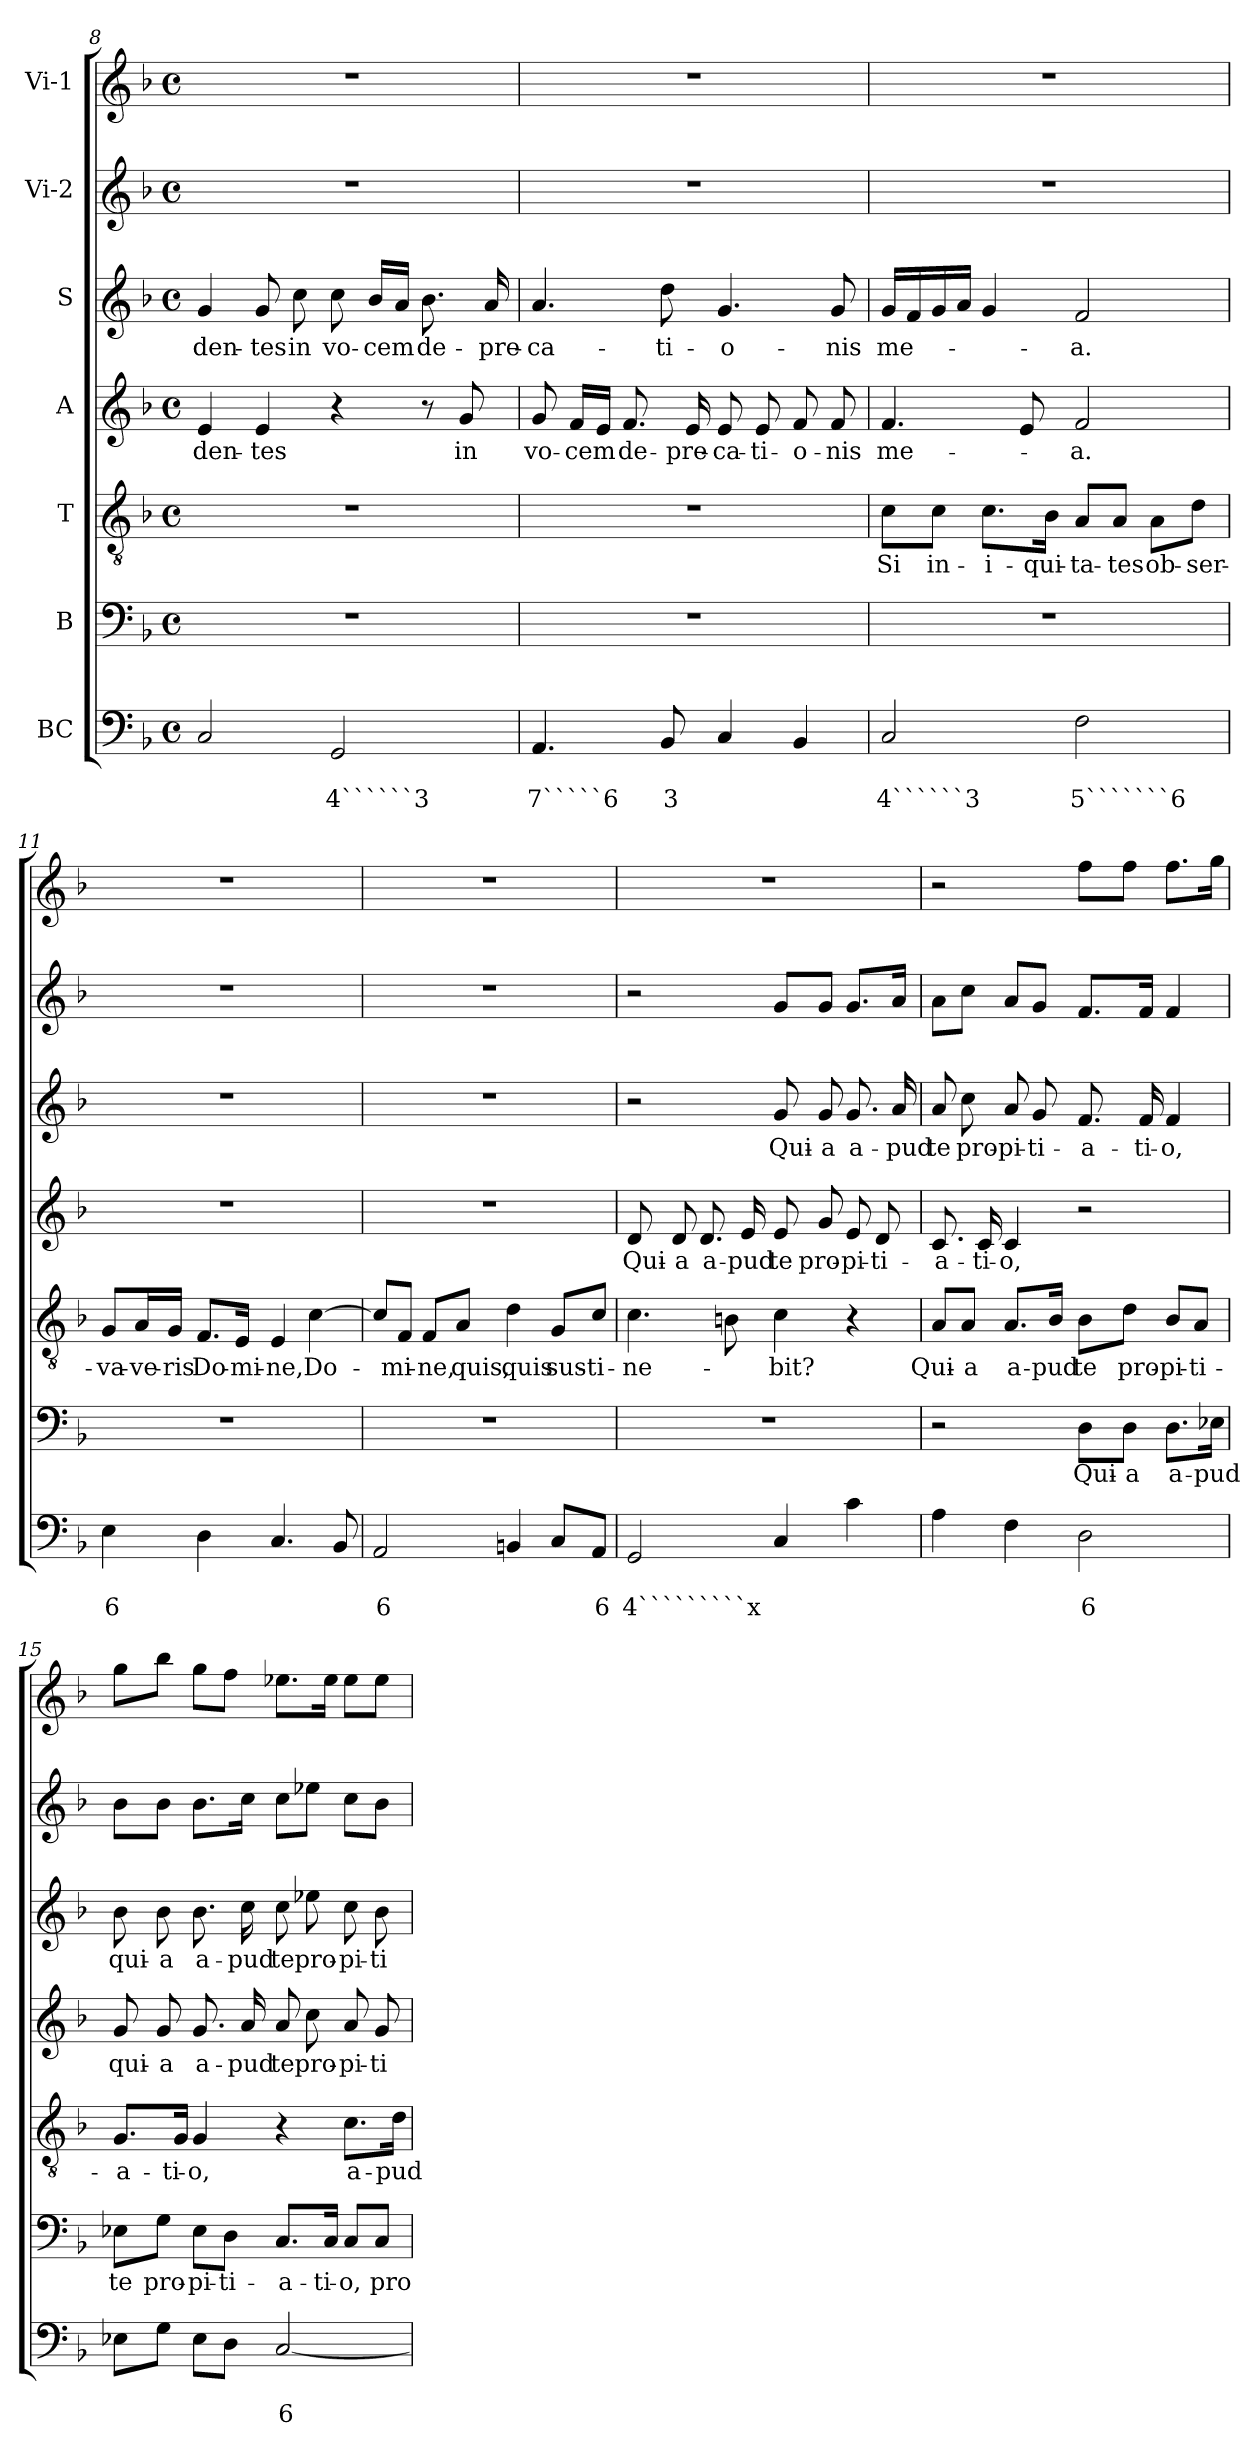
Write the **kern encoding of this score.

**kern	**text	**text	**kern	**text	**kern	**text	**kern	**text	**kern	**text	**kern	**kern
*part7	*part7	*part7	*part6	*part6	*part5	*part5	*part4	*part4	*part3	*part3	*part2	*part1
*staff7	*staff7	*staff7	*staff6	*staff6	*staff5	*staff5	*staff4	*staff4	*staff3	*staff3	*staff2	*staff1
*I"BC	*	*	*I"B	*	*I"T	*	*I"A	*	*I"S	*	*I"Vi-2	*I"Vi-1
*clefF4	*	*	*clefF4	*	*clefGv2	*	*clefG2	*	*clefG2	*	*clefG2	*clefG2
*k[b-]	*	*	*k[b-]	*	*k[b-]	*	*k[b-]	*	*k[b-]	*	*k[b-]	*k[b-]
*F:	*	*	*F:	*	*F:	*	*F:	*	*F:	*	*F:	*F:
*M4/4	*	*	*M4/4	*	*M4/4	*	*M4/4	*	*M4/4	*	*M4/4	*M4/4
*met(c)	*	*	*met(c)	*	*met(c)	*	*met(c)	*	*met(c)	*	*met(c)	*met(c)
=8	=8	=8	=8	=8	=8	=8	=8	=8	=8	=8	=8	=8
!	!	!	!	!	!	!	!	!LO:LY:b	!	!LO:LY:b	!	!
2C/	.	.	1r	.	1r	.	4e/	-den-	4g/	-den-	1r	1r
!	!	!	!	!	!	!	!	!LO:LY:b	!	!LO:LY:b	!	!
.	.	.	.	.	.	.	4e/	-tes	8g/	-tes	.	.
!	!	!	!	!	!	!	!	!	!	!LO:LY:b	!	!
.	.	.	.	.	.	.	.	.	8cc\	in	.	.
!	!	!LO:LY:b	!	!	!	!	!	!	!	!LO:LY:b	!	!
2GG/	.	4``````3	.	.	.	.	4r	.	8cc\	vo-	.	.
!	!	!	!	!	!	!	!	!	!	!LO:LY:b	!	!
.	.	.	.	.	.	.	.	.	16b-/LL	-cem	.	.
.	.	.	.	.	.	.	.	.	16a/JJ	.	.	.
!	!	!	!	!	!	!	!	!	!	!LO:LY:b	!	!
.	.	.	.	.	.	.	8r	.	8.b-\	de-	.	.
!	!	!	!	!	!	!	!	!LO:LY:b	!	!	!	!
.	.	.	.	.	.	.	8g/	in	.	.	.	.
!	!	!	!	!	!	!	!	!	!	!LO:LY:b	!	!
.	.	.	.	.	.	.	.	.	16a/	-pre-	.	.
=9	=9	=9	=9	=9	=9	=9	=9	=9	=9	=9	=9	=9
!	!	!LO:LY:b	!	!	!	!	!	!LO:LY:b	!	!LO:LY:b	!	!
4.AA/	.	7`````6	1r	.	1r	.	8g/	vo-	4.a/	-ca-	1r	1r
!	!	!	!	!	!	!	!	!LO:LY:b	!	!	!	!
.	.	.	.	.	.	.	16f/LL	-cem	.	.	.	.
.	.	.	.	.	.	.	16e/JJ	.	.	.	.	.
!	!	!	!	!	!	!	!	!LO:LY:b	!	!	!	!
.	.	.	.	.	.	.	8.f/	de-	.	.	.	.
!	!	!LO:LY:b	!	!	!	!	!	!	!	!LO:LY:b	!	!
8BB-/	.	3	.	.	.	.	.	.	8dd\	-ti-	.	.
!	!	!	!	!	!	!	!	!LO:LY:b	!	!	!	!
.	.	.	.	.	.	.	16e/	-pre-	.	.	.	.
!	!	!	!	!	!	!	!	!LO:LY:b	!	!LO:LY:b	!	!
4C/	.	.	.	.	.	.	8e/	-ca-	4.g/	-o-	.	.
!	!	!	!	!	!	!	!	!LO:LY:b	!	!	!	!
.	.	.	.	.	.	.	8e/	-ti-	.	.	.	.
!	!	!	!	!	!	!	!	!LO:LY:b	!	!	!	!
4BB-/	.	.	.	.	.	.	8f/	-o-	.	.	.	.
!	!	!	!	!	!	!	!	!LO:LY:b	!	!LO:LY:b	!	!
.	.	.	.	.	.	.	8f/	-nis	8g/	-nis	.	.
=10	=10	=10	=10	=10	=10	=10	=10	=10	=10	=10	=10	=10
!	!	!LO:LY:b	!	!	!	!LO:LY:b	!	!LO:LY:b	!	!LO:LY:b	!	!
2C/	.	4``````3	1r	.	8c\L	Si	4.f/	me-	16g/LL	me-	1r	1r
.	.	.	.	.	.	.	.	.	16f/	.	.	.
!	!	!	!	!	!	!LO:LY:b	!	!	!	!	!	!
.	.	.	.	.	8c\J	in-	.	.	16g/	.	.	.
.	.	.	.	.	.	.	.	.	16a/JJ	.	.	.
!	!	!	!	!	!	!LO:LY:b	!	!	!	!	!	!
.	.	.	.	.	8.c\L	-i-	.	.	4g/	.	.	.
.	.	.	.	.	.	.	8e/	.	.	.	.	.
!	!	!	!	!	!	!LO:LY:b	!	!	!	!	!	!
.	.	.	.	.	16B-\Jk	-qui-	.	.	.	.	.	.
!	!	!LO:LY:b	!	!	!	!LO:LY:b	!	!LO:LY:b	!	!LO:LY:b	!	!
2F\	.	5```````6	.	.	8A/L	-ta-	2f/	-a.	2f/	-a.	.	.
!	!	!	!	!	!	!LO:LY:b	!	!	!	!	!	!
.	.	.	.	.	8A/J	-tes	.	.	.	.	.	.
!	!	!	!	!	!	!LO:LY:b	!	!	!	!	!	!
.	.	.	.	.	8A\L	ob-	.	.	.	.	.	.
!	!	!	!	!	!	!LO:LY:b	!	!	!	!	!	!
.	.	.	.	.	8d\J	-ser-	.	.	.	.	.	.
!!LO:PB:g=z
=11	=11	=11	=11	=11	=11	=11	=11	=11	=11	=11	=11	=11
!	!	!LO:LY:b	!	!	!	!LO:LY:b	!	!	!	!	!	!
4E\	.	6	1r	.	8G/L	-va-	1r	.	1r	.	1r	1r
!	!	!	!	!	!	!LO:LY:b	!	!	!	!	!	!
.	.	.	.	.	16A/L	-ve-	.	.	.	.	.	.
!	!	!	!	!	!	!LO:LY:b	!	!	!	!	!	!
.	.	.	.	.	16G/JJ	-ris	.	.	.	.	.	.
!	!	!	!	!	!	!LO:LY:b	!	!	!	!	!	!
4D\	.	.	.	.	8.F/L	Do-	.	.	.	.	.	.
!	!	!	!	!	!	!LO:LY:b	!	!	!	!	!	!
.	.	.	.	.	16E/Jk	-mi-	.	.	.	.	.	.
!	!	!	!	!	!	!LO:LY:b	!	!	!	!	!	!
4.C/	.	.	.	.	4E/	-ne,	.	.	.	.	.	.
!	!	!	!	!	!	!LO:LY:b	!	!	!	!	!	!
.	.	.	.	.	[4c\	Do-	.	.	.	.	.	.
8BB-/	.	.	.	.	.	.	.	.	.	.	.	.
=12	=12	=12	=12	=12	=12	=12	=12	=12	=12	=12	=12	=12
!	!	!LO:LY:b	!	!	!	!	!	!	!	!	!	!
2AA/	.	6	1r	.	8c/L]	.	1r	.	1r	.	1r	1r
!	!	!	!	!	!	!LO:LY:b	!	!	!	!	!	!
.	.	.	.	.	8F/J	-mi-	.	.	.	.	.	.
!	!	!	!	!	!	!LO:LY:b	!	!	!	!	!	!
.	.	.	.	.	8F/L	-ne,	.	.	.	.	.	.
!	!	!	!	!	!	!LO:LY:b	!	!	!	!	!	!
.	.	.	.	.	8A/J	quis,	.	.	.	.	.	.
!	!	!	!	!	!	!LO:LY:b	!	!	!	!	!	!
4BBn/	.	.	.	.	4d\	quis	.	.	.	.	.	.
!	!	!	!	!	!	!LO:LY:b	!	!	!	!	!	!
8C/L	.	.	.	.	8G/L	sus-	.	.	.	.	.	.
!	!	!LO:LY:b	!	!	!	!LO:LY:b	!	!	!	!	!	!
8AA/J	.	6	.	.	8c/J	-ti-	.	.	.	.	.	.
=13	=13	=13	=13	=13	=13	=13	=13	=13	=13	=13	=13	=13
!	!	!LO:LY:b	!	!	!	!LO:LY:b	!	!LO:LY:b	!	!	!	!
2GG/	.	4`````````x	1r	.	4.c\	-ne-	8d/	Qui-	2r	.	2r	1r
!	!	!	!	!	!	!	!	!LO:LY:b	!	!	!	!
.	.	.	.	.	.	.	8d/	-a	.	.	.	.
!	!	!	!	!	!	!	!	!LO:LY:b	!	!	!	!
.	.	.	.	.	.	.	8.d/	a-	.	.	.	.
.	.	.	.	.	8Bn\	.	.	.	.	.	.	.
!	!	!	!	!	!	!	!	!LO:LY:b	!	!	!	!
.	.	.	.	.	.	.	16e/	-pud	.	.	.	.
!	!	!	!	!	!	!LO:LY:b	!	!LO:LY:b	!	!LO:LY:b	!	!
4C/	.	.	.	.	4c\	-bit?	8e/	te	8g/	Qui-	8g/L	.
!	!	!	!	!	!	!	!	!LO:LY:b	!	!LO:LY:b	!	!
.	.	.	.	.	.	.	8g/	pro-	8g/	-a	8g/J	.
!	!	!	!	!	!	!	!	!LO:LY:b	!	!LO:LY:b	!	!
4c\	.	.	.	.	4r	.	8e/	-pi-	8.g/	a-	8.g/L	.
!	!	!	!	!	!	!	!	!LO:LY:b	!	!	!	!
.	.	.	.	.	.	.	8d/	-ti-	.	.	.	.
!	!	!	!	!	!	!	!	!	!	!LO:LY:b	!	!
.	.	.	.	.	.	.	.	.	16a/	-pud	16a/Jk	.
=14	=14	=14	=14	=14	=14	=14	=14	=14	=14	=14	=14	=14
!	!	!	!	!	!	!LO:LY:b	!	!LO:LY:b	!	!LO:LY:b	!	!
4A\	.	.	2r	.	8A/L	Qui-	8.c/	-a-	8a/	te	8a\L	2r
!	!	!	!	!	!	!LO:LY:b	!	!	!	!LO:LY:b	!	!
.	.	.	.	.	8A/J	-a	.	.	8cc\	pro-	8cc\J	.
!	!	!	!	!	!	!	!	!LO:LY:b	!	!	!	!
.	.	.	.	.	.	.	16c/	-ti-	.	.	.	.
!	!	!	!	!	!	!LO:LY:b	!	!LO:LY:b	!	!LO:LY:b	!	!
4F\	.	.	.	.	8.A/L	a-	4c/	-o,	8a/	-pi-	8a/L	.
!	!	!	!	!	!	!	!	!	!	!LO:LY:b	!	!
.	.	.	.	.	.	.	.	.	8g/	-ti-	8g/J	.
!	!	!	!	!	!	!LO:LY:b	!	!	!	!	!	!
.	.	.	.	.	16B-/Jk	-pud	.	.	.	.	.	.
!	!	!LO:LY:b	!	!LO:LY:b	!	!LO:LY:b	!	!	!	!LO:LY:b	!	!
2D\	.	6	8D\L	Qui-	8B-\L	te	2r	.	8.f/	-a-	8.f/L	8ff\L
!	!	!	!	!LO:LY:b	!	!LO:LY:b	!	!	!	!	!	!
.	.	.	8D\J	-a	8d\J	pro-	.	.	.	.	.	8ff\J
!	!	!	!	!	!	!	!	!	!	!LO:LY:b	!	!
.	.	.	.	.	.	.	.	.	16f/	-ti-	16f/Jk	.
!	!	!	!	!LO:LY:b	!	!LO:LY:b	!	!	!	!LO:LY:b	!	!
.	.	.	8.D\L	a-	8B-/L	-pi-	.	.	4f/	-o,	4f/	8.ff\L
!	!	!	!	!	!	!LO:LY:b	!	!	!	!	!	!
.	.	.	.	.	8A/J	-ti-	.	.	.	.	.	.
!	!	!	!	!LO:LY:b	!	!	!	!	!	!	!	!
.	.	.	16E-X\Jk	-pud	.	.	.	.	.	.	.	16gg\Jk
!!LO:LB:g=z
=15	=15	=15	=15	=15	=15	=15	=15	=15	=15	=15	=15	=15
!	!	!	!	!LO:LY:b	!	!LO:LY:b	!	!LO:LY:b	!	!LO:LY:b	!	!
8E-X\L	.	.	8E-X\L	te	8.G/L	-a-	8g/	qui-	8b-\	qui-	8b-\L	8gg\L
!	!	!	!	!LO:LY:b	!	!	!	!LO:LY:b	!	!LO:LY:b	!	!
8G\J	.	.	8G\J	pro-	.	.	8g/	-a	8b-\	-a	8b-\J	8bb-\J
!	!	!	!	!	!	!LO:LY:b	!	!	!	!	!	!
.	.	.	.	.	16G/Jk	-ti-	.	.	.	.	.	.
!	!	!	!	!LO:LY:b	!	!LO:LY:b	!	!LO:LY:b	!	!LO:LY:b	!	!
8E-\L	.	.	8E-\L	-pi-	4G/	-o,	8.g/	a-	8.b-\	a-	8.b-\L	8gg\L
!	!	!	!	!LO:LY:b	!	!	!	!	!	!	!	!
8D\J	.	.	8D\J	-ti-	.	.	.	.	.	.	.	8ff\J
!	!	!	!	!	!	!	!	!LO:LY:b	!	!LO:LY:b	!	!
.	.	.	.	.	.	.	16a/	-pud	16cc\	-pud	16cc\Jk	.
!	!	!LO:LY:b	!	!LO:LY:b	!	!	!	!LO:LY:b	!	!LO:LY:b	!	!
[2C/	.	6	8.C/L	-a-	4r	.	8a/	te	8cc\	te	8cc\L	8.ee-X\L
!	!	!	!	!	!	!	!	!LO:LY:b	!	!LO:LY:b	!	!
.	.	.	.	.	.	.	8cc\	pro-	8ee-X\	pro-	8ee-X\J	.
!	!	!	!	!LO:LY:b	!	!	!	!	!	!	!	!
.	.	.	16C/Jk	-ti-	.	.	.	.	.	.	.	16ee-\Jk
!	!	!	!	!LO:LY:b	!	!LO:LY:b	!	!LO:LY:b	!	!LO:LY:b	!	!
.	.	.	8C/L	-o,	8.c\L	a-	8a/	-pi-	8cc\	-pi-	8cc\L	8ee-\L
!	!	!	!	!LO:LY:b	!	!	!	!LO:LY:b	!	!LO:LY:b	!	!
.	.	.	8C/J	pro-	.	.	8g/	-ti-	8b-\	-ti-	8b-\J	8ee-\J
!	!	!	!	!	!	!LO:LY:b	!	!	!	!	!	!
.	.	.	.	.	16d\Jk	-pud	.	.	.	.	.	.
=	=	=	=	=	=	=	=	=	=	=	=	=
*-	*-	*-	*-	*-	*-	*-	*-	*-	*-	*-	*-	*-
